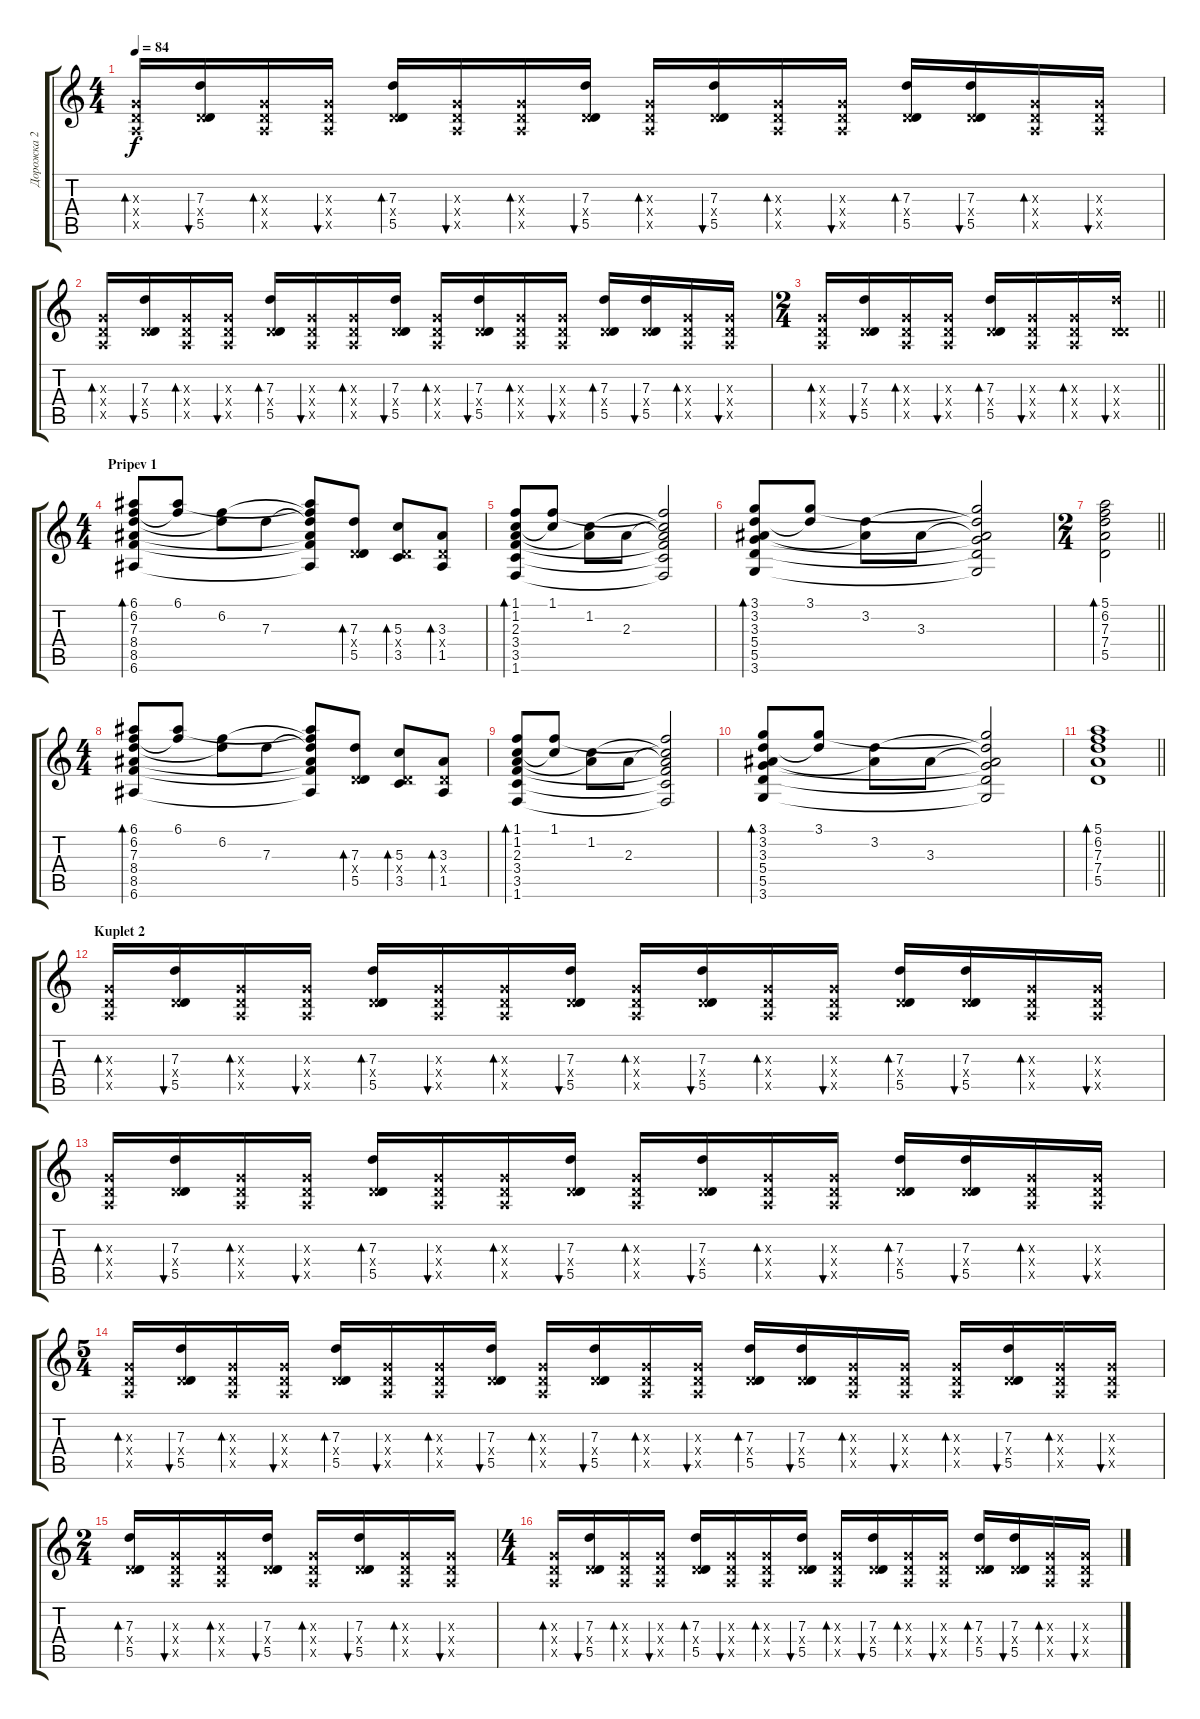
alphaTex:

\track ("Дорожка 2" "Дорожка 2") {instrument acousticguitarsteel}
\staff {score tabs}
\tuning (E4 B3 G3 D3 A2 E2) {hide}
\ts (4 4)
\tempo 84
\clef g2
\ks c
(0.3{x} 0.4{x} 0.5{x}).16{bd 60 dy f} (7.3 0.4{x} 5.5).16{bu 60} (0.3{x} 0.4{x} 0.5{x}).16{bd 60} (0.3{x} 0.4{x} 0.5{x}).16{bu 60} (7.3 0.4{x} 5.5).16{bd 60} (0.3{x} 0.4{x} 0.5{x}).16{bu 60} (0.3{x} 0.4{x} 0.5{x}).16{bd 60} (7.3 0.4{x} 5.5).16{bu 60} (0.3{x} 0.4{x} 0.5{x}).16{bd 60} (7.3 0.4{x} 5.5).16{bu 60} (0.3{x} 0.4{x} 0.5{x}).16{bd 60} (0.3{x} 0.4{x} 0.5{x}).16{bu 60} (7.3 0.4{x} 5.5).16{bd 60} (7.3 0.4{x} 5.5).16{bu 60} (0.3{x} 0.4{x} 0.5{x}).16{bd 60} (0.3{x} 0.4{x} 0.5{x}).16{bu 60} |
(0.3{x} 0.4{x} 0.5{x}).16{bd 60} (7.3 0.4{x} 5.5).16{bu 60} (0.3{x} 0.4{x} 0.5{x}).16{bd 60} (0.3{x} 0.4{x} 0.5{x}).16{bu 60} (7.3 0.4{x} 5.5).16{bd 60} (0.3{x} 0.4{x} 0.5{x}).16{bu 60} (0.3{x} 0.4{x} 0.5{x}).16{bd 60} (7.3 0.4{x} 5.5).16{bu 60} (0.3{x} 0.4{x} 0.5{x}).16{bd 60} (7.3 0.4{x} 5.5).16{bu 60} (0.3{x} 0.4{x} 0.5{x}).16{bd 60} (0.3{x} 0.4{x} 0.5{x}).16{bu 60} (7.3 0.4{x} 5.5).16{bd 60} (7.3 0.4{x} 5.5).16{bu 60} (0.3{x} 0.4{x} 0.5{x}).16{bd 60} (0.3{x} 0.4{x} 0.5{x}).16{bu 60} |
\ts (2 4)
\barLineRight lightlight
(0.3{x} 0.4{x} 0.5{x}).16{bd 60} (7.3 0.4{x} 5.5).16{bu 60} (0.3{x} 0.4{x} 0.5{x}).16{bd 60} (0.3{x} 0.4{x} 0.5{x}).16{bu 60} (7.3 0.4{x} 5.5).16{bd 60} (0.3{x} 0.4{x} 0.5{x}).16{bu 60} (0.3{x} 0.4{x} 0.5{x}).16{bd 60} (7.3{x} 0.4{x} 5.5{x}).16{bu 60} |
\ts (4 4)
\section ("" "Pripev 1")
(6.1 6.2 7.3 8.4 8.5 6.6).8{bd 60} (6.1 6.2{t}).8 (6.2 7.3{t}).8 7.3.8 (6.1{t} 6.2{t} 7.3{t} 8.4{t} 8.5{t} 6.6{t}).8 (7.3 0.4{x} 5.5).8{bd 60} (5.3 0.4{x} 3.5).8{bd 60} (3.3 0.4{x} 1.5).8{bd 60} |
(1.1 1.2 2.3 3.4 3.5 1.6).8{bd 60} (1.1 1.2{t}).8 (1.2 2.3{t}).8 2.3.8 (1.1{t} 1.2{t} 2.3{t} 3.4{t} 3.5{t} 1.6{t}).2 |
(3.1 3.2 3.3 5.4 5.5 3.6).8{bd 60} (3.1 3.2{t}).8 (3.2 3.3{t}).8 3.3.8 (3.1{t} 3.2{t} 3.3{t} 5.4{t} 5.5{t} 3.6{t}).2 |
\ts (2 4)
\barLineRight lightlight
(5.1 6.2 7.3 7.4 5.5).2{bd 60} |
\ts (4 4)
(6.1 6.2 7.3 8.4 8.5 6.6).8{bd 60} (6.1 6.2{t}).8 (6.2 7.3{t}).8 7.3.8 (6.1{t} 6.2{t} 7.3{t} 8.4{t} 8.5{t} 6.6{t}).8 (7.3 0.4{x} 5.5).8{bd 60} (5.3 0.4{x} 3.5).8{bd 60} (3.3 0.4{x} 1.5).8{bd 60} |
(1.1 1.2 2.3 3.4 3.5 1.6).8{bd 60} (1.1 1.2{t}).8 (1.2 2.3{t}).8 2.3.8 (1.1{t} 1.2{t} 2.3{t} 3.4{t} 3.5{t} 1.6{t}).2 |
(3.1 3.2 3.3 5.4 5.5 3.6).8{bd 60} (3.1 3.2{t}).8 (3.2 3.3{t}).8 3.3.8 (3.1{t} 3.2{t} 3.3{t} 5.4{t} 5.5{t} 3.6{t}).2 |
\barLineRight lightlight
(5.1 6.2 7.3 7.4 5.5).1{bd 60} |
\section ("" "Kuplet 2")
(0.3{x} 0.4{x} 0.5{x}).16{bd 60} (7.3 0.4{x} 5.5).16{bu 60} (0.3{x} 0.4{x} 0.5{x}).16{bd 60} (0.3{x} 0.4{x} 0.5{x}).16{bu 60} (7.3 0.4{x} 5.5).16{bd 60} (0.3{x} 0.4{x} 0.5{x}).16{bu 60} (0.3{x} 0.4{x} 0.5{x}).16{bd 60} (7.3 0.4{x} 5.5).16{bu 60} (0.3{x} 0.4{x} 0.5{x}).16{bd 60} (7.3 0.4{x} 5.5).16{bu 60} (0.3{x} 0.4{x} 0.5{x}).16{bd 60} (0.3{x} 0.4{x} 0.5{x}).16{bu 60} (7.3 0.4{x} 5.5).16{bd 60} (7.3 0.4{x} 5.5).16{bu 60} (0.3{x} 0.4{x} 0.5{x}).16{bd 60} (0.3{x} 0.4{x} 0.5{x}).16{bu 60} |
(0.3{x} 0.4{x} 0.5{x}).16{bd 60} (7.3 0.4{x} 5.5).16{bu 60} (0.3{x} 0.4{x} 0.5{x}).16{bd 60} (0.3{x} 0.4{x} 0.5{x}).16{bu 60} (7.3 0.4{x} 5.5).16{bd 60} (0.3{x} 0.4{x} 0.5{x}).16{bu 60} (0.3{x} 0.4{x} 0.5{x}).16{bd 60} (7.3 0.4{x} 5.5).16{bu 60} (0.3{x} 0.4{x} 0.5{x}).16{bd 60} (7.3 0.4{x} 5.5).16{bu 60} (0.3{x} 0.4{x} 0.5{x}).16{bd 60} (0.3{x} 0.4{x} 0.5{x}).16{bu 60} (7.3 0.4{x} 5.5).16{bd 60} (7.3 0.4{x} 5.5).16{bu 60} (0.3{x} 0.4{x} 0.5{x}).16{bd 60} (0.3{x} 0.4{x} 0.5{x}).16{bu 60} |
\ts (5 4)
(0.3{x} 0.4{x} 0.5{x}).16{bd 60} (7.3 0.4{x} 5.5).16{bu 60} (0.3{x} 0.4{x} 0.5{x}).16{bd 60} (0.3{x} 0.4{x} 0.5{x}).16{bu 60} (7.3 0.4{x} 5.5).16{bd 60} (0.3{x} 0.4{x} 0.5{x}).16{bu 60} (0.3{x} 0.4{x} 0.5{x}).16{bd 60} (7.3 0.4{x} 5.5).16{bu 60} (0.3{x} 0.4{x} 0.5{x}).16{bd 60} (7.3 0.4{x} 5.5).16{bu 60} (0.3{x} 0.4{x} 0.5{x}).16{bd 60} (0.3{x} 0.4{x} 0.5{x}).16{bu 60} (7.3 0.4{x} 5.5).16{bd 60} (7.3 0.4{x} 5.5).16{bu 60} (0.3{x} 0.4{x} 0.5{x}).16{bd 60} (0.3{x} 0.4{x} 0.5{x}).16{bu 60} (0.3{x} 0.4{x} 0.5{x}).16{bd 60} (7.3 0.4{x} 5.5).16{bu 60} (0.3{x} 0.4{x} 0.5{x}).16{bd 60} (0.3{x} 0.4{x} 0.5{x}).16{bu 60} |
\ts (2 4)
(7.3 0.4{x} 5.5).16{bd 60} (0.3{x} 0.4{x} 0.5{x}).16{bu 60} (0.3{x} 0.4{x} 0.5{x}).16{bd 60} (7.3 0.4{x} 5.5).16{bu 60} (0.3{x} 0.4{x} 0.5{x}).16{bd 60} (7.3 0.4{x} 5.5).16{bu 60} (0.3{x} 0.4{x} 0.5{x}).16{bd 60} (0.3{x} 0.4{x} 0.5{x}).16{bu 60} |
\ts (4 4)
(0.3{x} 0.4{x} 0.5{x}).16{bd 60} (7.3 0.4{x} 5.5).16{bu 60} (0.3{x} 0.4{x} 0.5{x}).16{bd 60} (0.3{x} 0.4{x} 0.5{x}).16{bu 60} (7.3 0.4{x} 5.5).16{bd 60} (0.3{x} 0.4{x} 0.5{x}).16{bu 60} (0.3{x} 0.4{x} 0.5{x}).16{bd 60} (7.3 0.4{x} 5.5).16{bu 60} (0.3{x} 0.4{x} 0.5{x}).16{bd 60} (7.3 0.4{x} 5.5).16{bu 60} (0.3{x} 0.4{x} 0.5{x}).16{bd 60} (0.3{x} 0.4{x} 0.5{x}).16{bu 60} (7.3 0.4{x} 5.5).16{bd 60} (7.3 0.4{x} 5.5).16{bu 60} (0.3{x} 0.4{x} 0.5{x}).16{bd 60} (0.3{x} 0.4{x} 0.5{x}).16{bu 60}
